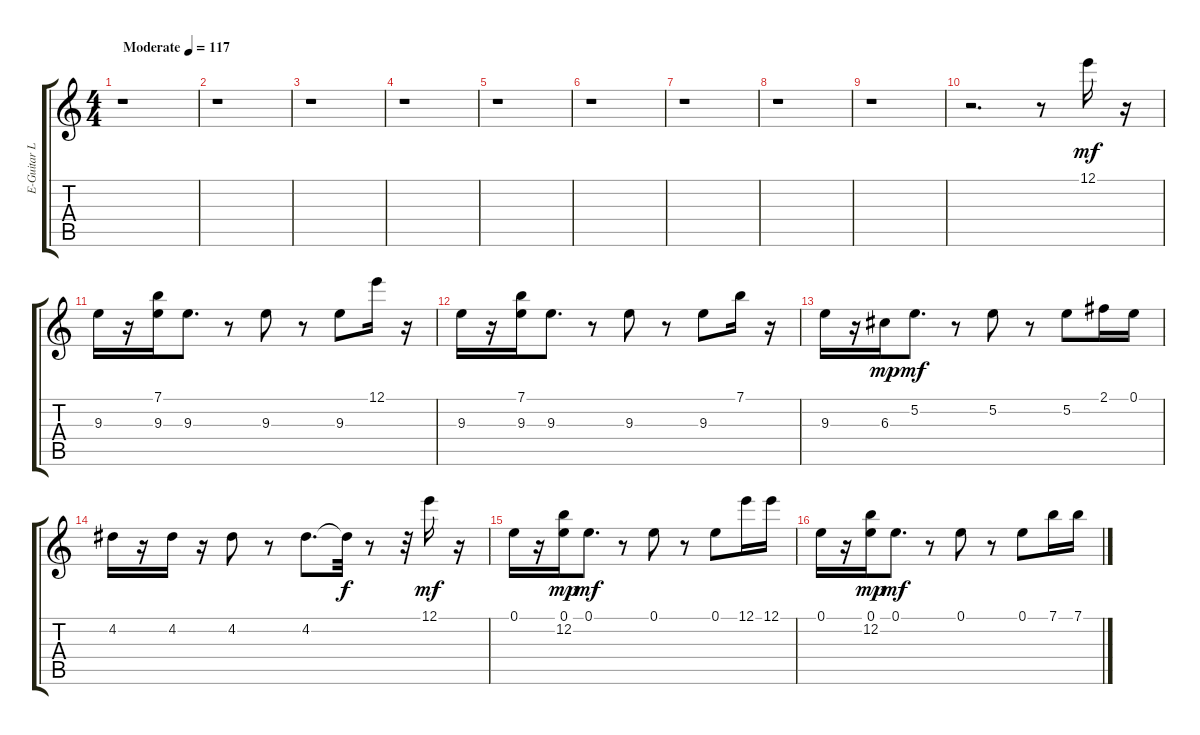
\track ("E-Guitar Left" "E-Guitar L") {instrument overdrivenguitar}
\staff {score tabs}
\tuning (E4 B3 G3 D3 A2 E2) {hide}
\ts (4 4)
\tempo (117 "Moderate")
\clef g2
\ks c
r.1{dy mf instrument overdrivenguitar} |
r.1 |
r.1 |
r.1 |
r.1 |
r.1 |
r.1 |
r.1 |
r.1 |
r.2{d} r.8 12.1.16 r.16 |
9.3.16 r.16 (7.1 9.3).16 9.3.8{d} r.8 9.3.8 r.8 9.3.8 12.1.16 r.16 |
9.3.16 r.16 (7.1 9.3).16 9.3.8{d} r.8 9.3.8 r.8 9.3.8 7.1.16 r.16 |
9.3.16 r.16 6.3.16{dy mp} 5.2.8{d dy mf} r.8 5.2.8 r.8 5.2.8 2.1.16 0.1.16 |
4.2.16 r.16 4.2.16 r.16 4.2.8 r.8 4.2.8{d} 4.2{t}.32{dy f} r.8 r.32 12.1.16{dy mf} r.16 |
0.1.16 r.16 (0.1 12.2).16{dy mp} 0.1.8{d dy mf} r.8 0.1.8 r.8 0.1.8 12.1.16 12.1.16 |
0.1.16 r.16 (0.1 12.2).16{dy mp} 0.1.8{d dy mf} r.8 0.1.8 r.8 0.1.8 7.1.16 7.1.16
